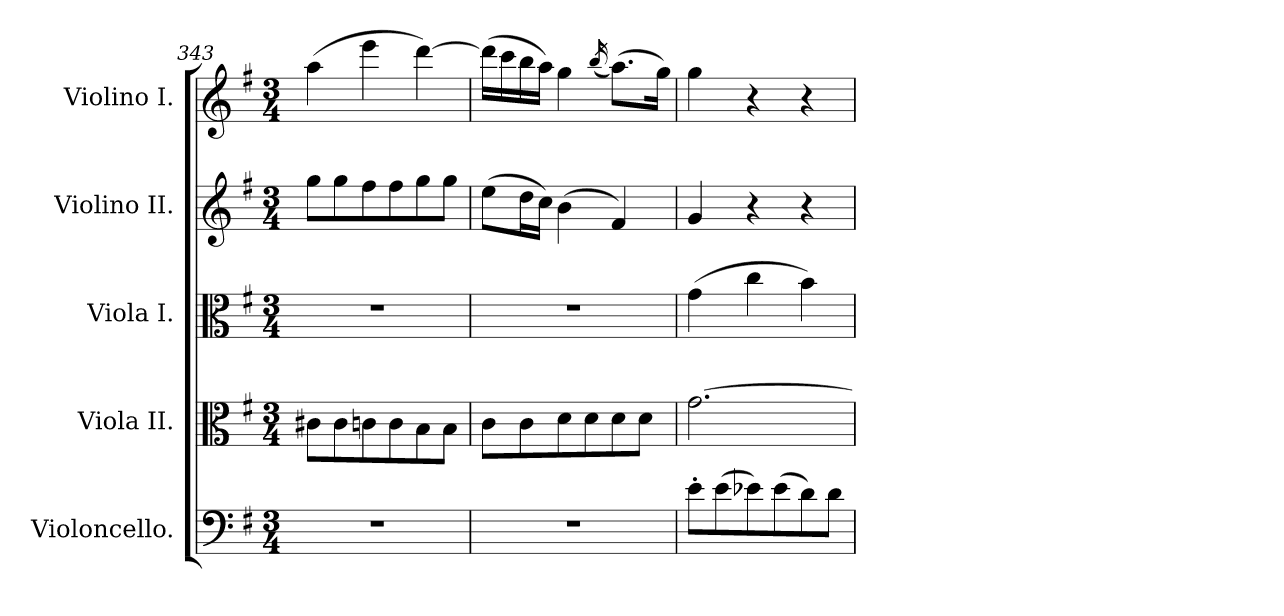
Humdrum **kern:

**kern	**dynam	**kern	**kern	**dynam	**kern	**kern
*part5	*part5	*part4	*part3	*part3	*part2	*part1
*staff5	*staff5	*staff4	*staff3	*staff3	*staff2	*staff1
*I"Violoncello.	*	*I"Viola II.	*I"Viola I.	*	*I"Violino II.	*I"Violino I.
*I'Vc	*	*I'Vla	*I'Vla	*	*I'Vln	*I'Vln
*clefF4	*	*clefC3	*clefC3	*	*clefG2	*clefG2
*k[f#]	*	*k[f#]	*k[f#]	*	*k[f#]	*k[f#]
*M3/4	*	*M3/4	*M3/4	*	*M3/4	*M3/4
=343	=343	=343	=343	=343	=343	=343
2.r	.	8c#X\L	2.r	.	8gg\L	(>4aa\
.	.	8c#\	.	.	8gg\	.
.	.	8cn\	.	.	8ff#\	4eee\
.	.	8c\	.	.	8ff#\	.
.	.	8B\	.	.	8gg\	[4ddd\)
.	.	8B\J	.	.	8gg\J	.
=344	=344	=344	=344	=344	=344	=344
2.r	.	8c\L	2.r	.	(>8ee\L	(>16ddd\LL]
.	.	.	.	.	.	16ccc\
.	.	8c\	.	.	16dd\L	16bb\
.	.	.	.	.	16cc\JJ)	16aa\JJ)
.	.	8d\	.	.	(>4b\	4gg\
.	.	8d\	.	.	.	.
.	.	.	.	.	.	(<16qbb/
.	.	8d\	.	.	4f#/)	(>8.aa\L)
.	.	8d\J	.	.	.	.
.	.	.	.	.	.	16gg\Jk)
=345	=345	=345	=345	=345	=345	=345
!	!LO:DY:b	!	!	!	!	!
!	!LO:DY:n=1:b	!	!	!	!	!
!	!LO:DY:n=2:b	!	!	!LO:DY:b	!	!
!	!	!	!	!LO:DY:n=1:b	!	!
!	!	!	!	!LO:DY:n=2:b	!	!
8e'\L	other-dynamics p other-dynamics	[2.g\	(>4g\	other-dynamics p other-dynamics	4g/	4gg\
(>8e\	.	.	.	.	.	.
8e-X\)	.	.	4cc\	.	4r	4r
(>8e-\	.	.	.	.	.	.
8d\)	.	.	4b\)	.	4r	4r
8d\J	.	.	.	.	.	.
=	=	=	=	=	=	=
*-	*-	*-	*-	*-	*-	*-
